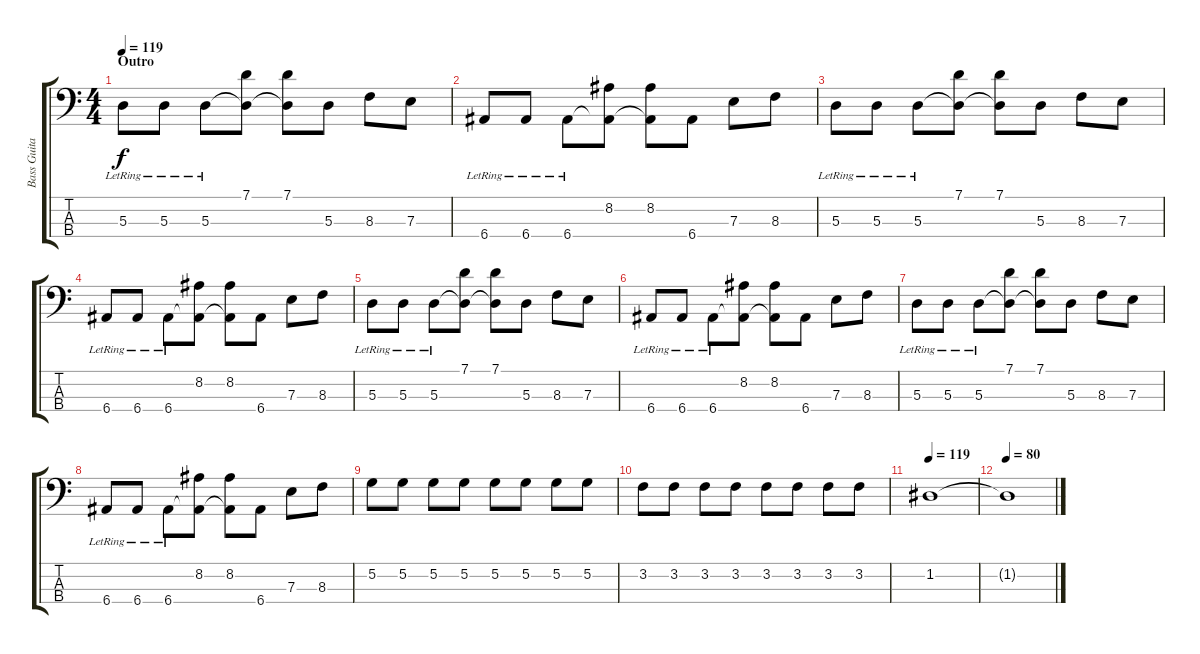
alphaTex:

\track ("Bass Guitar" "Bass Guita") {instrument electricbassfinger}
\staff {score tabs}
\tuning (G2 D2 A1 E1) {hide}
\ts (4 4)
\section ("" "Outro")
\tempo 119
\clef f4
\ks c
5.3{lr}.8{dy f} 5.3{lr}.8 5.3{lr}.8 (7.1 5.3{t}).8 (7.1 5.3{t}).8 5.3.8 8.3.8 7.3.8 |
6.4{lr}.8 6.4{lr}.8 6.4{lr}.8 (8.2 6.4{t}).8 (8.2 6.4{t}).8 6.4.8 7.3.8 8.3.8 |
5.3{lr}.8 5.3{lr}.8 5.3{lr}.8 (7.1 5.3{t}).8 (7.1 5.3{t}).8 5.3.8 8.3.8 7.3.8 |
6.4{lr}.8 6.4{lr}.8 6.4{lr}.8 (8.2 6.4{t}).8 (8.2 6.4{t}).8 6.4.8 7.3.8 8.3.8 |
5.3{lr}.8 5.3{lr}.8 5.3{lr}.8 (7.1 5.3{t}).8 (7.1 5.3{t}).8 5.3.8 8.3.8 7.3.8 |
6.4{lr}.8 6.4{lr}.8 6.4{lr}.8 (8.2 6.4{t}).8 (8.2 6.4{t}).8 6.4.8 7.3.8 8.3.8 |
5.3{lr}.8 5.3{lr}.8 5.3{lr}.8 (7.1 5.3{t}).8 (7.1 5.3{t}).8 5.3.8 8.3.8 7.3.8 |
6.4{lr}.8 6.4{lr}.8 6.4{lr}.8 (8.2 6.4{t}).8 (8.2 6.4{t}).8 6.4.8 7.3.8 8.3.8 |
5.2.8 5.2.8 5.2.8 5.2.8 5.2.8 5.2.8 5.2.8 5.2.8 |
3.2.8 3.2.8 3.2.8 3.2.8 3.2.8 3.2.8 3.2.8 3.2.8 |
\tempo 119
1.2.1 |
\tempo 80
1.2{t}.1
